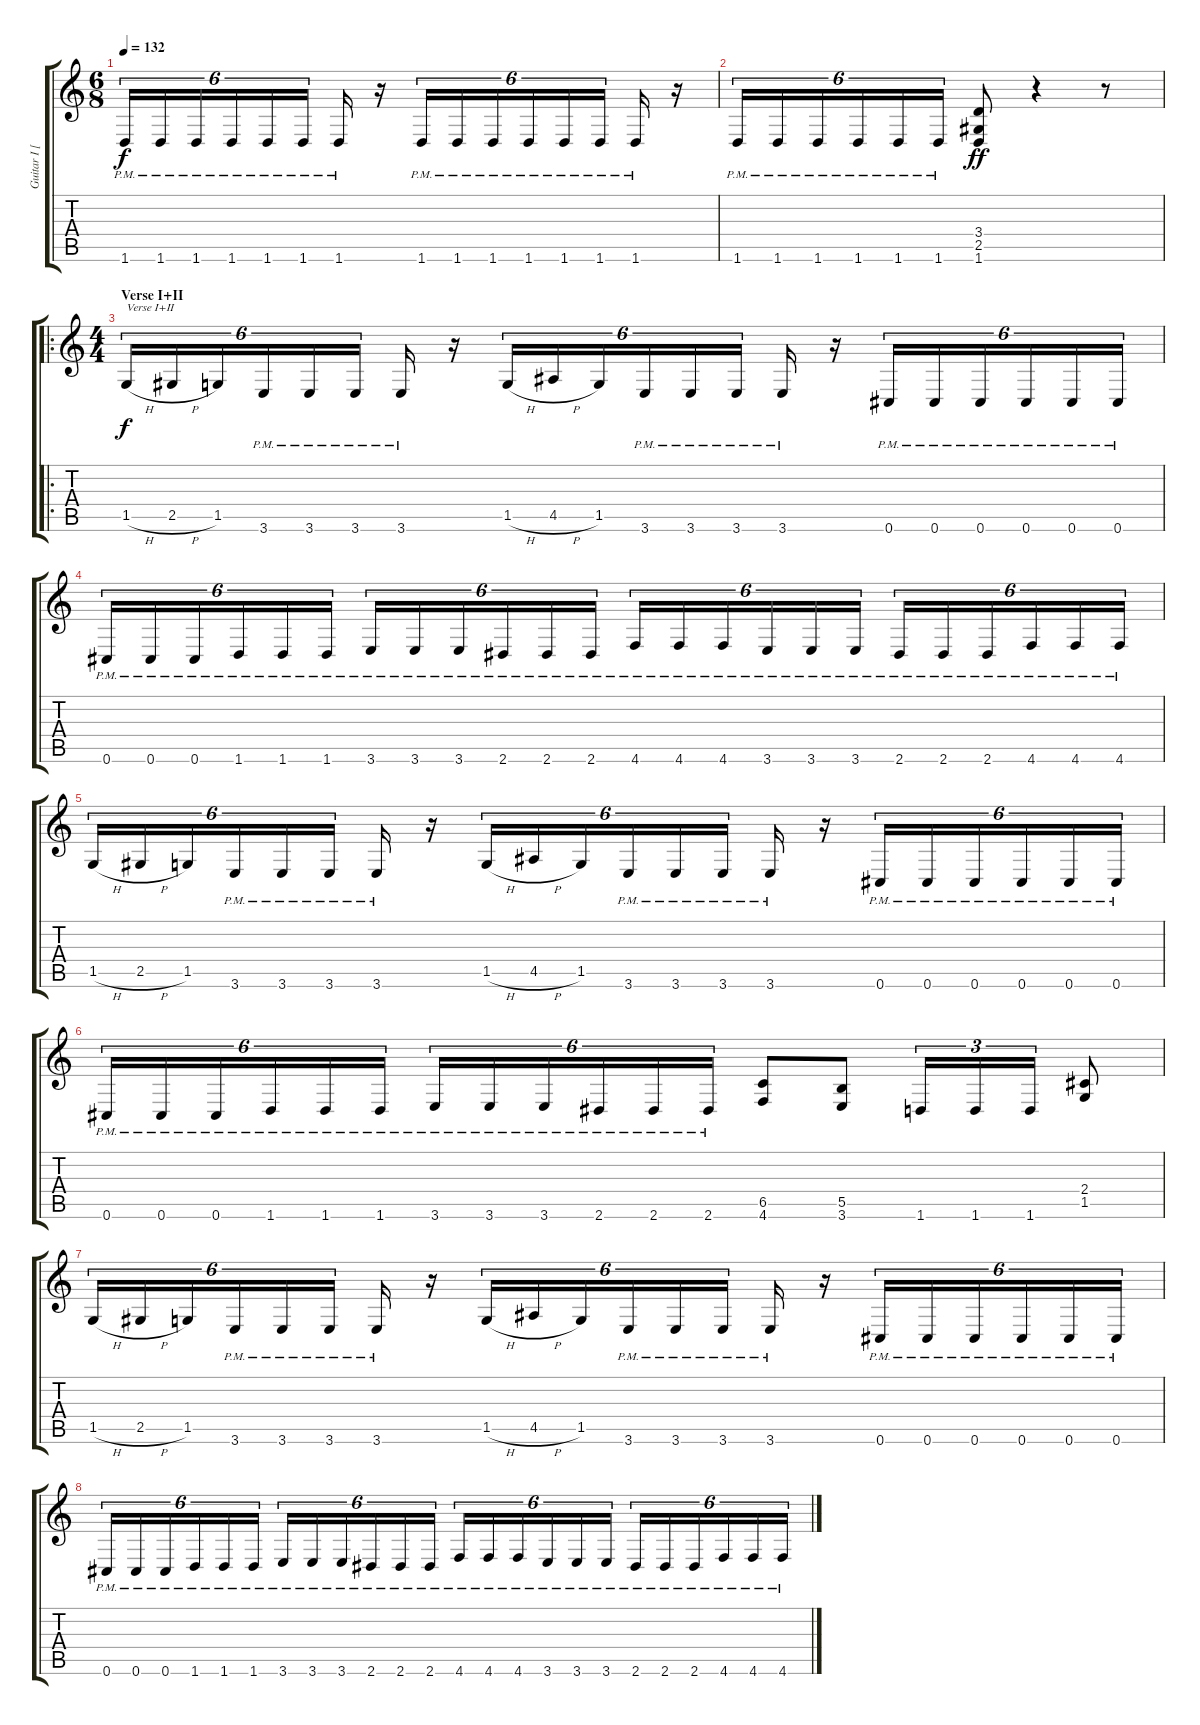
\track ("Guitar I [Vogg]" "Guitar I [") {instrument distortionguitar}
\staff {score tabs}
\tuning (Db4 Ab3 E3 B2 Gb2 Db2) {hide}
\ts (6 8)
\tempo 132
\clef g2
\ks c
1.6{pm}.16{tu (6 4) dy f} 1.6{pm}.16{tu (6 4)} 1.6{pm}.16{tu (6 4)} 1.6{pm}.16{tu (6 4)} 1.6{pm}.16{tu (6 4)} 1.6{pm}.16{tu (6 4)} 1.6{pm}.16 r.16 1.6{pm}.16{tu (6 4)} 1.6{pm}.16{tu (6 4)} 1.6{pm}.16{tu (6 4)} 1.6{pm}.16{tu (6 4)} 1.6{pm}.16{tu (6 4)} 1.6{pm}.16{tu (6 4)} 1.6{pm}.16 r.16 |
1.6{pm}.16{tu (6 4)} 1.6{pm}.16{tu (6 4)} 1.6{pm}.16{tu (6 4)} 1.6{pm}.16{tu (6 4)} 1.6{pm}.16{tu (6 4)} 1.6{pm}.16{tu (6 4)} (3.4 2.5 1.6).8{dy ff} r.4 r.8 |
\ro
\ts (4 4)
\section ("" "Verse I+II")
1.5{h}.16{tu (6 4) txt "Verse I+II" dy f} 2.5{h}.16{tu (6 4)} 1.5.16{tu (6 4)} 3.6{pm}.16{tu (6 4)} 3.6{pm}.16{tu (6 4)} 3.6{pm}.16{tu (6 4)} 3.6{pm}.16 r.16 1.5{h}.16{tu (6 4)} 4.5{h}.16{tu (6 4)} 1.5.16{tu (6 4)} 3.6{pm}.16{tu (6 4)} 3.6{pm}.16{tu (6 4)} 3.6{pm}.16{tu (6 4)} 3.6{pm}.16 r.16 0.6{pm}.16{tu (6 4)} 0.6{pm}.16{tu (6 4)} 0.6{pm}.16{tu (6 4)} 0.6{pm}.16{tu (6 4)} 0.6{pm}.16{tu (6 4)} 0.6{pm}.16{tu (6 4)} |
0.6{pm}.16{tu (6 4)} 0.6{pm}.16{tu (6 4)} 0.6{pm}.16{tu (6 4)} 1.6{pm}.16{tu (6 4)} 1.6{pm}.16{tu (6 4)} 1.6{pm}.16{tu (6 4)} 3.6{pm}.16{tu (6 4)} 3.6{pm}.16{tu (6 4)} 3.6{pm}.16{tu (6 4)} 2.6{pm}.16{tu (6 4)} 2.6{pm}.16{tu (6 4)} 2.6{pm}.16{tu (6 4)} 4.6{pm}.16{tu (6 4)} 4.6{pm}.16{tu (6 4)} 4.6{pm}.16{tu (6 4)} 3.6{pm}.16{tu (6 4)} 3.6{pm}.16{tu (6 4)} 3.6{pm}.16{tu (6 4)} 2.6{pm}.16{tu (6 4)} 2.6{pm}.16{tu (6 4)} 2.6{pm}.16{tu (6 4)} 4.6{pm}.16{tu (6 4)} 4.6{pm}.16{tu (6 4)} 4.6{pm}.16{tu (6 4)} |
1.5{h}.16{tu (6 4)} 2.5{h}.16{tu (6 4)} 1.5.16{tu (6 4)} 3.6{pm}.16{tu (6 4)} 3.6{pm}.16{tu (6 4)} 3.6{pm}.16{tu (6 4)} 3.6{pm}.16 r.16 1.5{h}.16{tu (6 4)} 4.5{h}.16{tu (6 4)} 1.5.16{tu (6 4)} 3.6{pm}.16{tu (6 4)} 3.6{pm}.16{tu (6 4)} 3.6{pm}.16{tu (6 4)} 3.6{pm}.16 r.16 0.6{pm}.16{tu (6 4)} 0.6{pm}.16{tu (6 4)} 0.6{pm}.16{tu (6 4)} 0.6{pm}.16{tu (6 4)} 0.6{pm}.16{tu (6 4)} 0.6{pm}.16{tu (6 4)} |
0.6{pm}.16{tu (6 4)} 0.6{pm}.16{tu (6 4)} 0.6{pm}.16{tu (6 4)} 1.6{pm}.16{tu (6 4)} 1.6{pm}.16{tu (6 4)} 1.6{pm}.16{tu (6 4)} 3.6{pm}.16{tu (6 4)} 3.6{pm}.16{tu (6 4)} 3.6{pm}.16{tu (6 4)} 2.6{pm}.16{tu (6 4)} 2.6{pm}.16{tu (6 4)} 2.6{pm}.16{tu (6 4)} (6.5 4.6).8 (5.5 3.6).8 1.6.16{tu (3 2)} 1.6.16{tu (3 2)} 1.6.16{tu (3 2)} (2.4 1.5).8 |
1.5{h}.16{tu (6 4)} 2.5{h}.16{tu (6 4)} 1.5.16{tu (6 4)} 3.6{pm}.16{tu (6 4)} 3.6{pm}.16{tu (6 4)} 3.6{pm}.16{tu (6 4)} 3.6{pm}.16 r.16 1.5{h}.16{tu (6 4)} 4.5{h}.16{tu (6 4)} 1.5.16{tu (6 4)} 3.6{pm}.16{tu (6 4)} 3.6{pm}.16{tu (6 4)} 3.6{pm}.16{tu (6 4)} 3.6{pm}.16 r.16 0.6{pm}.16{tu (6 4)} 0.6{pm}.16{tu (6 4)} 0.6{pm}.16{tu (6 4)} 0.6{pm}.16{tu (6 4)} 0.6{pm}.16{tu (6 4)} 0.6{pm}.16{tu (6 4)} |
0.6{pm}.16{tu (6 4)} 0.6{pm}.16{tu (6 4)} 0.6{pm}.16{tu (6 4)} 1.6{pm}.16{tu (6 4)} 1.6{pm}.16{tu (6 4)} 1.6{pm}.16{tu (6 4)} 3.6{pm}.16{tu (6 4)} 3.6{pm}.16{tu (6 4)} 3.6{pm}.16{tu (6 4)} 2.6{pm}.16{tu (6 4)} 2.6{pm}.16{tu (6 4)} 2.6{pm}.16{tu (6 4)} 4.6{pm}.16{tu (6 4)} 4.6{pm}.16{tu (6 4)} 4.6{pm}.16{tu (6 4)} 3.6{pm}.16{tu (6 4)} 3.6{pm}.16{tu (6 4)} 3.6{pm}.16{tu (6 4)} 2.6{pm}.16{tu (6 4)} 2.6{pm}.16{tu (6 4)} 2.6{pm}.16{tu (6 4)} 4.6{pm}.16{tu (6 4)} 4.6{pm}.16{tu (6 4)} 4.6{pm}.16{tu (6 4)}
